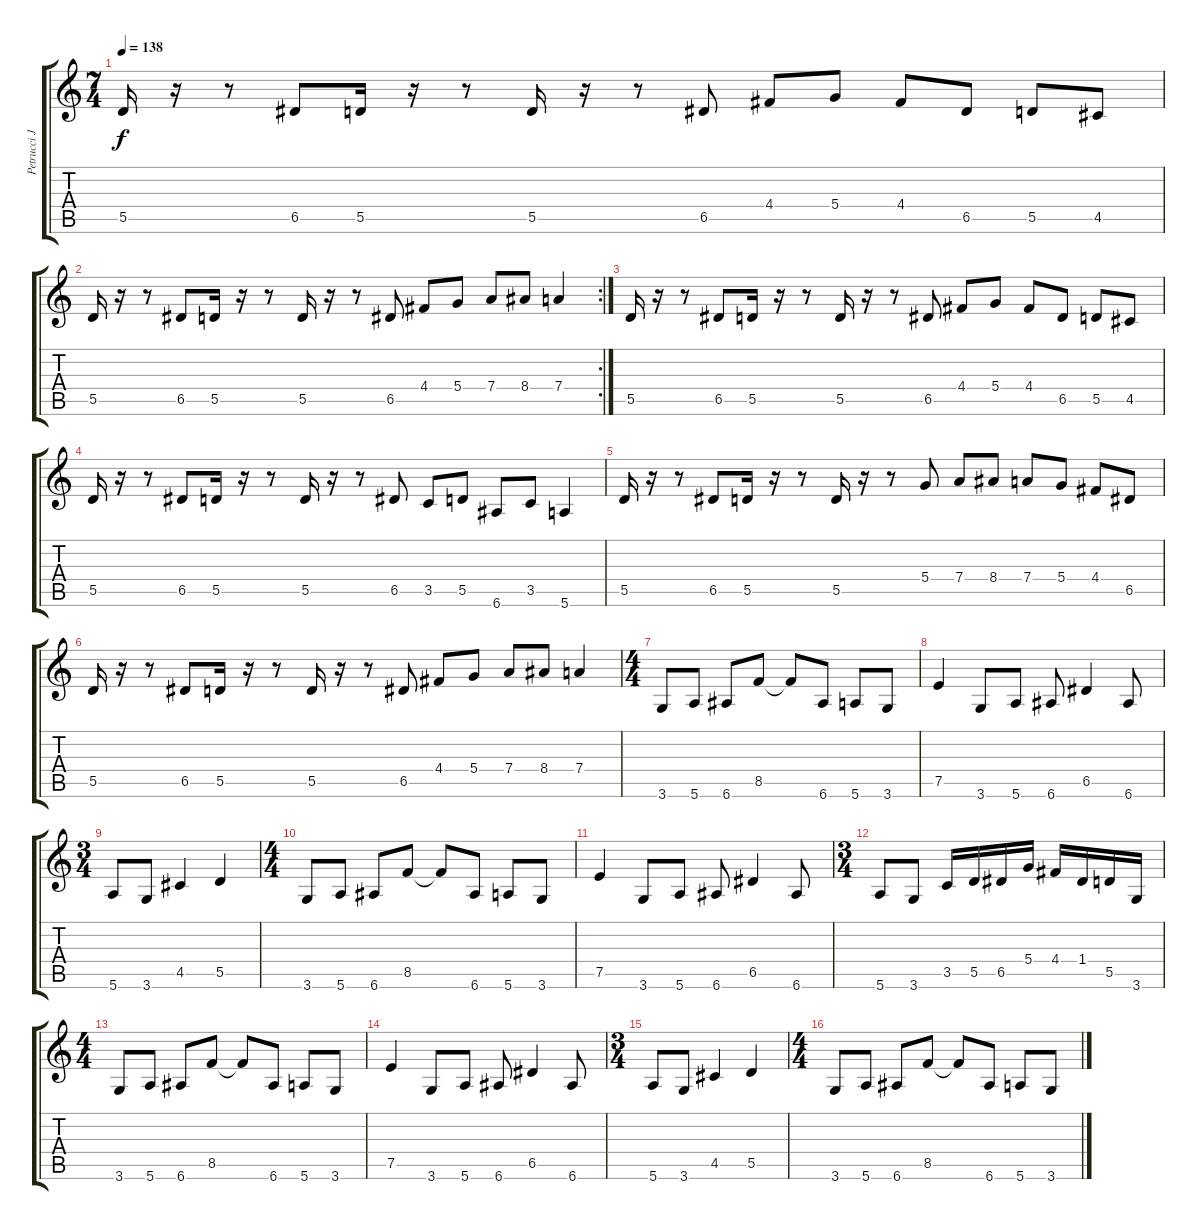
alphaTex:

\track ("Petrucci John" "Petrucci J") {instrument distortionguitar}
\staff {score tabs}
\tuning (E4 B3 G3 D3 A2 E2) {hide}
\ts (7 4)
\tempo 138
\clef g2
\ks c
5.5.16{dy f} r.16 r.8 6.5.8 5.5.16 r.16 r.8 5.5.16 r.16 r.8 6.5.8 4.4.8 5.4.8 4.4.8 6.5.8 5.5.8 4.5.8 |
\rc 2
5.5.16 r.16 r.8 6.5.8 5.5.16 r.16 r.8 5.5.16 r.16 r.8 6.5.8 4.4.8 5.4.8 7.4.8 8.4.8 7.4.4 |
5.5.16 r.16 r.8 6.5.8 5.5.16 r.16 r.8 5.5.16 r.16 r.8 6.5.8 4.4.8 5.4.8 4.4.8 6.5.8 5.5.8 4.5.8 |
5.5.16 r.16 r.8 6.5.8 5.5.16 r.16 r.8 5.5.16 r.16 r.8 6.5.8 3.5.8 5.5.8 6.6.8 3.5.8 5.6.4 |
5.5.16 r.16 r.8 6.5.8 5.5.16 r.16 r.8 5.5.16 r.16 r.8 5.4.8 7.4.8 8.4.8 7.4.8 5.4.8 4.4.8 6.5.8 |
5.5.16 r.16 r.8 6.5.8 5.5.16 r.16 r.8 5.5.16 r.16 r.8 6.5.8 4.4.8 5.4.8 7.4.8 8.4.8 7.4.4 |
\ts (4 4)
3.6.8 5.6.8 6.6.8 8.5.8 8.5{t}.8 6.6.8 5.6.8 3.6.8 |
7.5.4 3.6.8 5.6.8 6.6.8 6.5.4 6.6.8 |
\ts (3 4)
5.6.8 3.6.8 4.5.4 5.5.4 |
\ts (4 4)
3.6.8 5.6.8 6.6.8 8.5.8 8.5{t}.8 6.6.8 5.6.8 3.6.8 |
7.5.4 3.6.8 5.6.8 6.6.8 6.5.4 6.6.8 |
\ts (3 4)
5.6.8 3.6.8 3.5.16 5.5.16 6.5.16 5.4.16 4.4.16 1.4.16 5.5.16 3.6.16 |
\ts (4 4)
3.6.8 5.6.8 6.6.8 8.5.8 8.5{t}.8 6.6.8 5.6.8 3.6.8 |
7.5.4 3.6.8 5.6.8 6.6.8 6.5.4 6.6.8 |
\ts (3 4)
5.6.8 3.6.8 4.5.4 5.5.4 |
\ts (4 4)
3.6.8 5.6.8 6.6.8 8.5.8 8.5{t}.8 6.6.8 5.6.8 3.6.8
